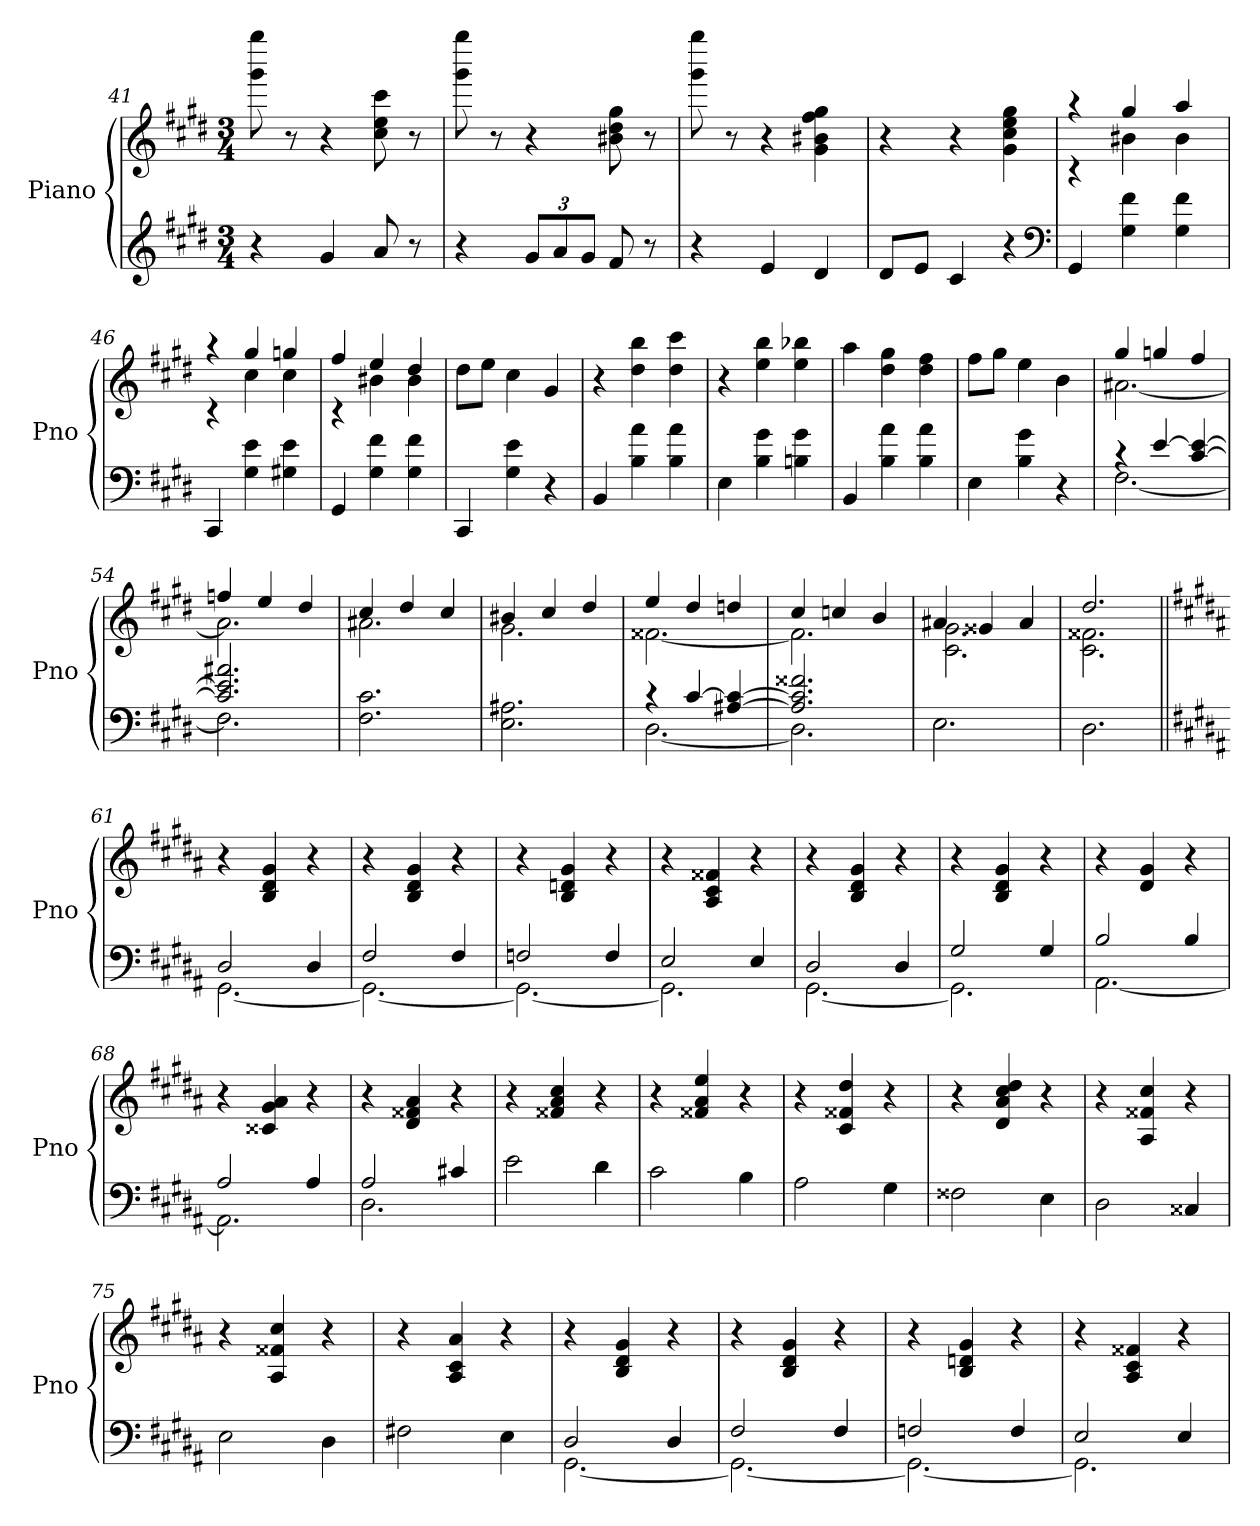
**kern	**kern
*part1	*part1
*staff2	*staff1
*I"Piano	*
*I'Pno	*
*clefG2	*clefG2
*k[f#c#g#d#]	*k[f#c#g#d#]
*c#:	*c#:
*M3/4	*M3/4
=41	=41
4r	8ggg# 8gggg#
.	8r
4g#	4r
8a	8cc# 8ee 8ccc#
8r	8r
=42	=42
4r	8ggg# 8gggg#
.	8r
12g#L	4r
12a	.
12g#J	.
8f#	8b#X 8dd# 8gg#
8r	8r
=43	=43
4r	8ggg# 8gggg#
.	8r
4e	4r
4d#	4g# 4b#X 4ff# 4gg#
=44	=44
8d#L	4r
8eJ	.
4c#	4r
4r	4g# 4cc# 4ee 4gg#
*clefF4	*
=45	=45
*	*^
4GG#	4raa	4rc
4G# 4f#	4gg#	4b#X
4G# 4f#	4aa	4b#
=46	=46	=46
4CC#	4raa	4rc
4G# 4e	4gg#	4cc#
4G#X 4e	4ggn	4cc#
=47	=47	=47
4GG#	4ff#	4rc
4G# 4f#	4ee	4b#X
4G# 4f#	4dd#	4b#
*	*v	*v
=48	=48
4CC#	8dd#L
.	8eeJ
4G# 4e	4cc#
4r	4g#
=49	=49
4BB	4r
4B 4a	4dd# 4bb
4B 4a	4dd# 4ccc#
=50	=50
4E	4r
4B 4g#	4ee 4bb
4Bn 4g#	4ee 4bb-X
=51	=51
4BB	4aa
4B 4a	4dd# 4gg#
4B 4a	4dd# 4ff#
=52	=52
4E	8ff#L
.	8gg#J
4B 4g#	4ee
4r	4b
=53	=53
*^	*^
4rc	[2.F#	4gg#	[2.a#X
[4e	.	4ggn	.
[4c# 4e_	.	4ff#	.
=54	=54	=54	=54
2.c#] 2.e] 2.a#X	2.F#]	4ffn	2.a#]
.	.	4ee	.
.	.	4dd#	.
*v	*v	*	*
=55	=55	=55
2.F# 2.c#	4cc#	2.a#X
.	4dd#	.
.	4cc#	.
=56	=56	=56
2.E 2.A#X	4b#X	2.g#
.	4cc#	.
.	4dd#	.
=57	=57	=57
*^	*	*
4rc	[2.D#	4ee	[2.f##X
[4c#	.	4dd#	.
[4A#X 4c#_	.	4ddn	.
=58	=58	=58	=58
2.A#] 2.c#] 2.f##X	2.D#]	4cc#	2.f##]
.	.	4ccn	.
.	.	4b	.
*v	*v	*	*
=59	=59	=59
2.E	4a#X	2.c# 2.g#
.	4g##X	.
.	4a#	.
=60	=60	=60
2.D#	2.dd#	2.c# 2.f##X
*	*v	*v
=61||	=61||
*k[f#c#g#d#a#]	*k[f#c#g#d#a#]
*^	*
2D#	[2.GG#	4r
.	.	4B 4d# 4g#
4D#	.	4r
=62	=62	=62
2F#	2.GG#_	4r
.	.	4B 4d# 4g#
4F#	.	4r
=63	=63	=63
2Fn	2.GG#_	4r
.	.	4B 4dn 4g#
4F	.	4r
=64	=64	=64
2E	2.GG#]	4r
.	.	4A# 4c# 4f##X
4E	.	4r
=65	=65	=65
2D#	[2.GG#	4r
.	.	4B 4d# 4g#
4D#	.	4r
=66	=66	=66
2G#	2.GG#]	4r
.	.	4B 4d# 4g#
4G#	.	4r
=67	=67	=67
2B	[2.AA#	4r
.	.	4d# 4g#
4B	.	4r
=68	=68	=68
2A#	2.AA#]	4r
.	.	4c##X 4g# 4a#
4A#	.	4r
=69	=69	=69
2A#	2.D#	4r
.	.	4d# 4f##X 4a#
4c#X	.	4r
*v	*v	*
=70	=70
2e	4r
.	4f##X 4a# 4cc#
4d#	4r
=71	=71
2c#	4r
.	4f##X 4a# 4ee
4B	4r
=72	=72
2A#	4r
.	4c# 4f##X 4dd#
4G#	4r
=73	=73
2F##X	4r
.	4d# 4a# 4cc# 4dd#
4E	4r
=74	=74
2D#	4r
.	4A# 4f##X 4cc#
4C##X	4r
=75	=75
2E	4r
.	4A# 4f##X 4cc#
4D#	4r
=76	=76
2F#X	4r
.	4A# 4c# 4a#
4E	4r
=77	=77
*^	*
2D#	[2.GG#	4r
.	.	4B 4d# 4g#
4D#	.	4r
=78	=78	=78
2F#	2.GG#_	4r
.	.	4B 4d# 4g#
4F#	.	4r
=79	=79	=79
2Fn	2.GG#_	4r
.	.	4B 4dn 4g#
4F	.	4r
=80	=80	=80
2E	2.GG#]	4r
.	.	4A# 4c# 4f##X
4E	.	4r
*v	*v	*
=	=
*-	*-
